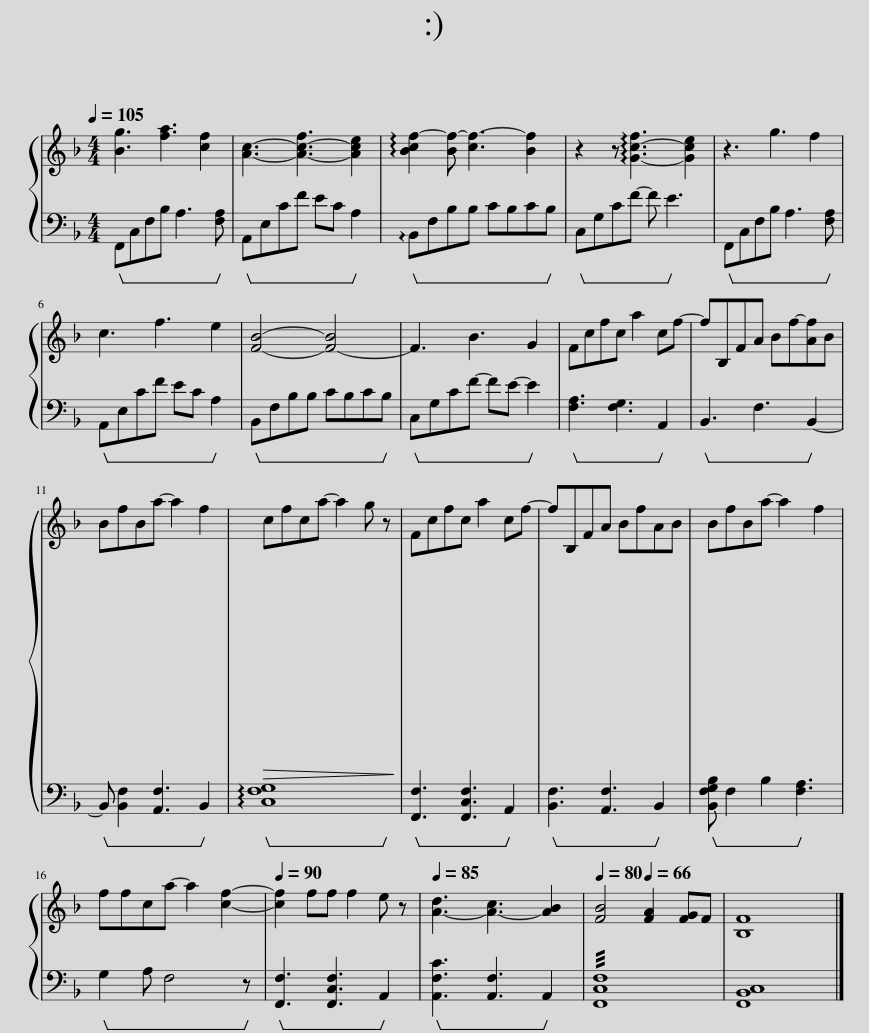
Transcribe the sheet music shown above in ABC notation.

X:1
%%score { 1 | 2 }
L:1/8
Q:1/4=105
M:4/4
I:linebreak $
K:F
V:1 treble
V:2 bass
V:1
 [Bg]3 [fa]3 [cf]2 | [Ac]3- [A-c-f]3 [Ace]2 | !arpeggio![Bcf-]2 [Bf-] [cf-]3 [Bf]2 | z2 z !arpeggio![G-c-f]3 [Gce]2 | z3 g3 f2 |$ %5
 c3 f3 e2 | [FB]4- [F-B]4 | F3 B3 G2 | Fcfc a2 cf- | fB,FA Bf-[Af]B |$ %10
 BfBa- a2 f2 |!>(! cfca- a2 g z!>)! | Fcfc a2 cf- | fB,FA BfAB | BfBa- a2 f2 |$ %15
 ffca- a2 [cf]2- |[Q:1/4=90] [cf]2 ff f2 e z |[Q:1/4=85] [A-d]3 [A-c]3 [AB]2 |[Q:1/4=80] [FB]4[Q:1/4=66] [FA]2 [FG]F | [B,F]8 |] %20
V:2
!ped! F,,C,F,B, A,3 [F,A,]!ped-up! |!ped! A,,E,CF EC A,2!ped-up! |!ped! !arpeggio!B,,F,B,B, CB,CB,!ped-up! |!ped! C,G,CF- F E3!ped-up! |!ped! F,,C,F,B, A,3 [F,A,]!ped-up! |$ %5
!ped! A,,E,CF EC A,2!ped-up! |!ped! B,,F,B,B, CB,CB,!ped-up! |!ped! C,G,CF- FE- E2!ped-up! |!ped! [F,A,]3 [F,G,]3 A,,2!ped-up! |!ped! B,,3 F,3 B,,2-!ped-up! |$ %10
!ped! B,, [B,,F,]2 [A,,F,]3 B,,2!ped-up! |!ped! !arpeggio![C,F,G,]8!ped-up! |!ped! [F,,F,]3 [F,,C,F,]3 A,,2!ped-up! |!ped! [B,,F,]3 [A,,F,]3 B,,2!ped-up! |!ped! [B,,F,G,B,] F,2 B,2 [F,A,]3!ped-up! |$ %15
!ped! G,2 A, F,4 z!ped-up! |!ped! [F,,F,]3 [F,,C,F,]3 A,,2!ped-up! |!ped! [A,,F,C]3 [A,,F,]3 A,,2!ped-up! | !///![F,,C,F,]8 | [F,,B,,C,]8 |] %20
